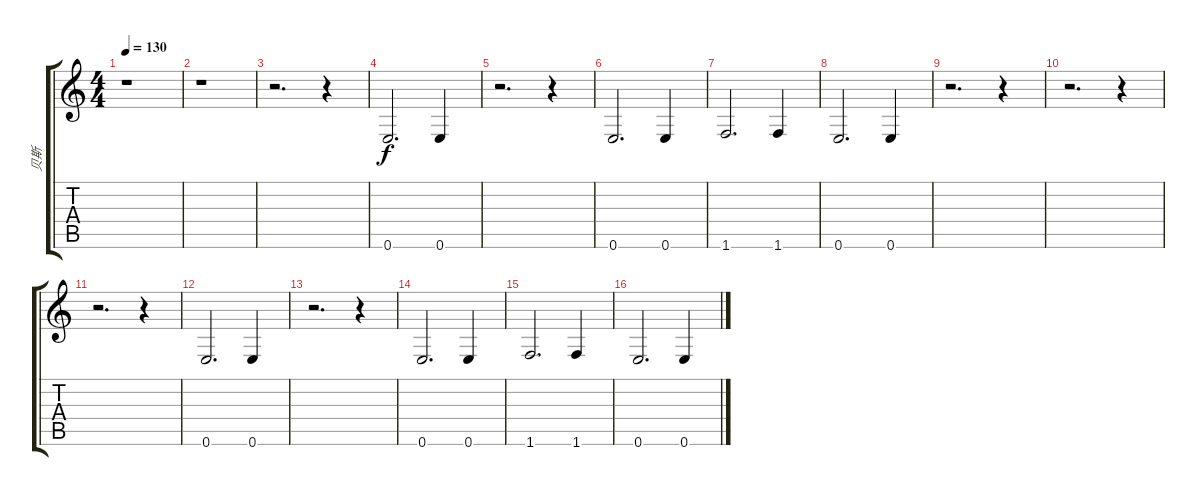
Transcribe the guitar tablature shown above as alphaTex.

\track ("贝斯" "贝斯") {instrument fretlessbass}
\staff {score tabs}
\tuning (E4 B3 G3 D3 A2 E2) {hide}
\ts (4 4)
\tempo 130
\clef g2
\ks c
r.1{dy f} |
r.1 |
r.2{d} r.4 |
0.6.2{d} 0.6.4 |
r.2{d} r.4 |
0.6.2{d} 0.6.4 |
1.6.2{d} 1.6.4 |
0.6.2{d} 0.6.4 |
r.2{d} r.4 |
r.2{d} r.4 |
r.2{d} r.4 |
0.6.2{d} 0.6.4 |
r.2{d} r.4 |
0.6.2{d} 0.6.4 |
1.6.2{d} 1.6.4 |
0.6.2{d} 0.6.4
